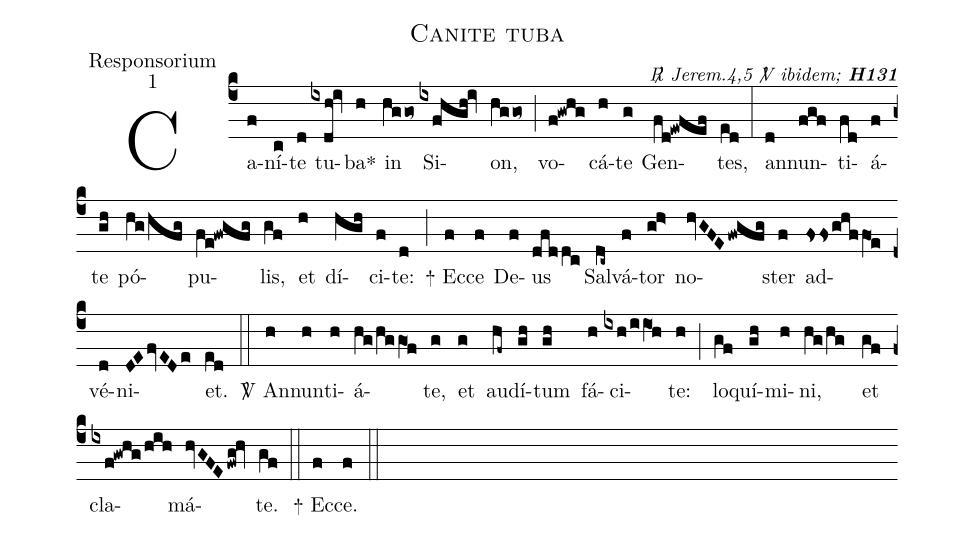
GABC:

name:Canite tuba;
office-part:Responsorium;
mode:1;
commentary:{\itshape\mdseries \Rbar\  Jerem.4,5 \Vbar\ ibidem;\/}  {\bfseries H131};
%%
(c4) Ca(f)ní(c)te(d) tu(ixdh!iv)ba<sp>*</sp>(h) in(hggo~) Si(ixfhgh!iv)on,(hggo~) (;)
vo(f!gwhg)cá(h)te(g) Gen(fd!ewfef)tes,(ed) (:)
an(d)nun(fgf)ti(fd)á(f)te(gh) pó(hg/hfg)pu(fe!fwgfg)lis,(gf) et(h) dí(hgh)ci(f)te:(d) (;)
<sp>+</sp> Ec(f)ce(f) De(f)us(dfddc) Sal(dc~)vá(f)tor(g!h>) no(hvGFEfwgfg)ster(f) ad(FssghffO1e)vé(d)ni(DEfvEDe)et.(ed) (::)
<sp>V/</sp> An(h)nun(h)ti(h)á(hg/hggO1f)te,(g) et(g) au(hf~)dí(gh)tum(gh) fá(h)ci(ixh/iiO1h)te:(h) (;)
lo(gf)quí(gh)mi(h)ni,(hg/hg) et(gf) cla(ixf!gwhg/hih)má(hvGFEfwg!hv)te.(gf) (::)
<sp>+</sp> Ec(f)ce.(f) (::)
